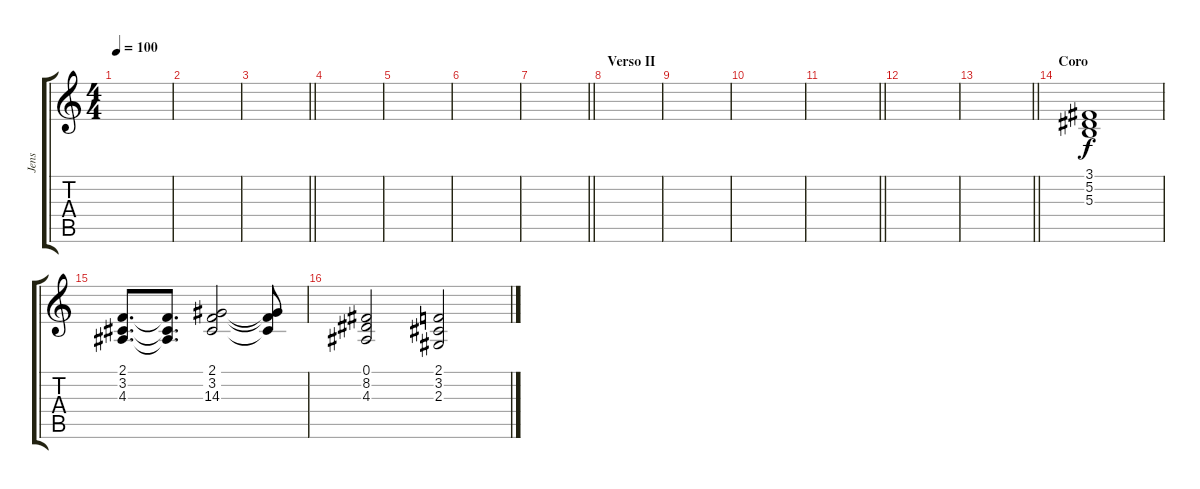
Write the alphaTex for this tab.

\track ("Jens" "Jens") {instrument lead2sawtooth}
\staff {score tabs}
\tuning (Eb4 Bb3 Gb3 Db3 Ab2 Eb2) {hide}
\ts (4 4)
\tempo 100
\clef g2
\ks c
|
|
\barLineRight lightlight
|
|
|
|
\barLineRight lightlight
|
\section ("" "Verso II")
|
|
|
\barLineRight lightlight
|
|
\barLineRight lightlight
|
\section ("" "Coro")
(3.1 5.2 5.3).1{volume 12 instrument stringensemble1} |
(2.1 3.2 4.3).8{d} (2.1{t} 3.2{t} 4.3{t}).8{d} (2.1 3.2 14.3).2 (2.1{t} 3.2{t} 14.3{t}).8 |
(0.1 8.2 4.3).2 (2.1 3.2 2.3).2
